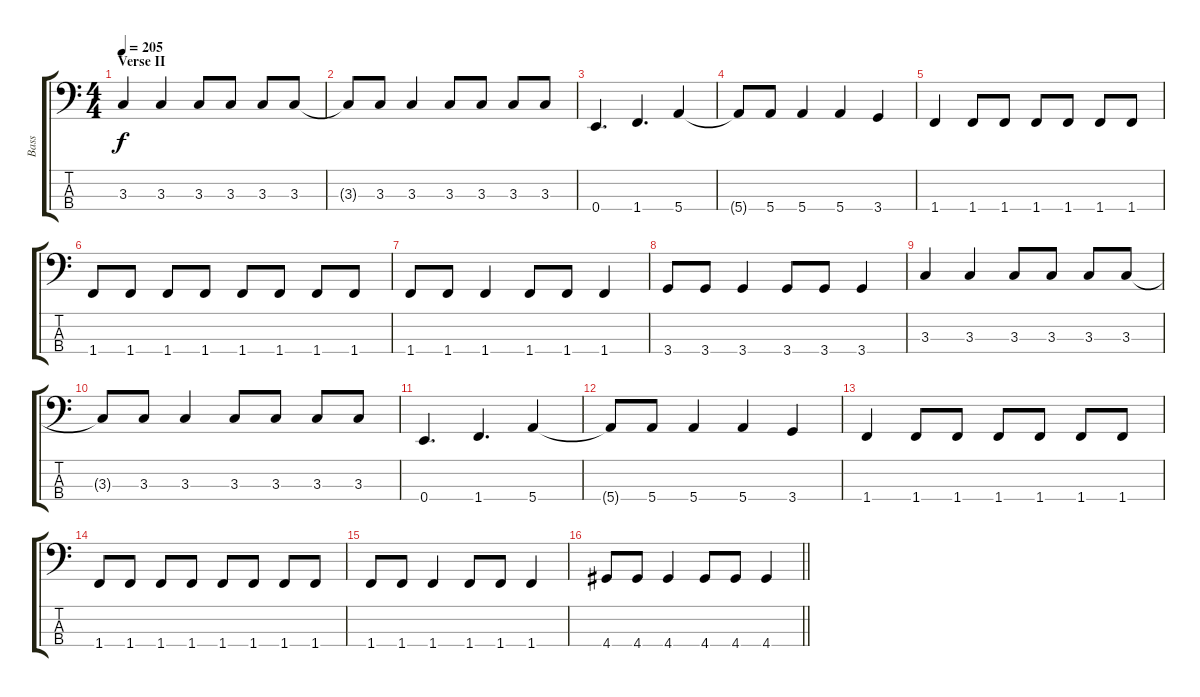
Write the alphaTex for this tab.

\track ("Bass" "Bass") {instrument electricbasspick}
\staff {score tabs}
\tuning (G2 D2 A1 E1) {hide}
\ts (4 4)
\section ("" "Verse II")
\tempo 205
\clef f4
\ks c
3.3.4{dy f} 3.3.4 3.3.8 3.3.8 3.3.8 3.3.8 |
3.3{t}.8 3.3.8 3.3.4 3.3.8 3.3.8 3.3.8 3.3.8 |
0.4.4{d} 1.4.4{d} 5.4.4 |
5.4{t}.8 5.4.8 5.4.4 5.4.4 3.4.4 |
1.4.4 1.4.8 1.4.8 1.4.8 1.4.8 1.4.8 1.4.8 |
1.4.8 1.4.8 1.4.8 1.4.8 1.4.8 1.4.8 1.4.8 1.4.8 |
1.4.8 1.4.8 1.4.4 1.4.8 1.4.8 1.4.4 |
3.4.8 3.4.8 3.4.4 3.4.8 3.4.8 3.4.4 |
3.3.4 3.3.4 3.3.8 3.3.8 3.3.8 3.3.8 |
3.3{t}.8 3.3.8 3.3.4 3.3.8 3.3.8 3.3.8 3.3.8 |
0.4.4{d} 1.4.4{d} 5.4.4 |
5.4{t}.8 5.4.8 5.4.4 5.4.4 3.4.4 |
1.4.4 1.4.8 1.4.8 1.4.8 1.4.8 1.4.8 1.4.8 |
1.4.8 1.4.8 1.4.8 1.4.8 1.4.8 1.4.8 1.4.8 1.4.8 |
1.4.8 1.4.8 1.4.4 1.4.8 1.4.8 1.4.4 |
\barLineRight lightlight
4.4.8 4.4.8 4.4.4 4.4.8 4.4.8 4.4.4
